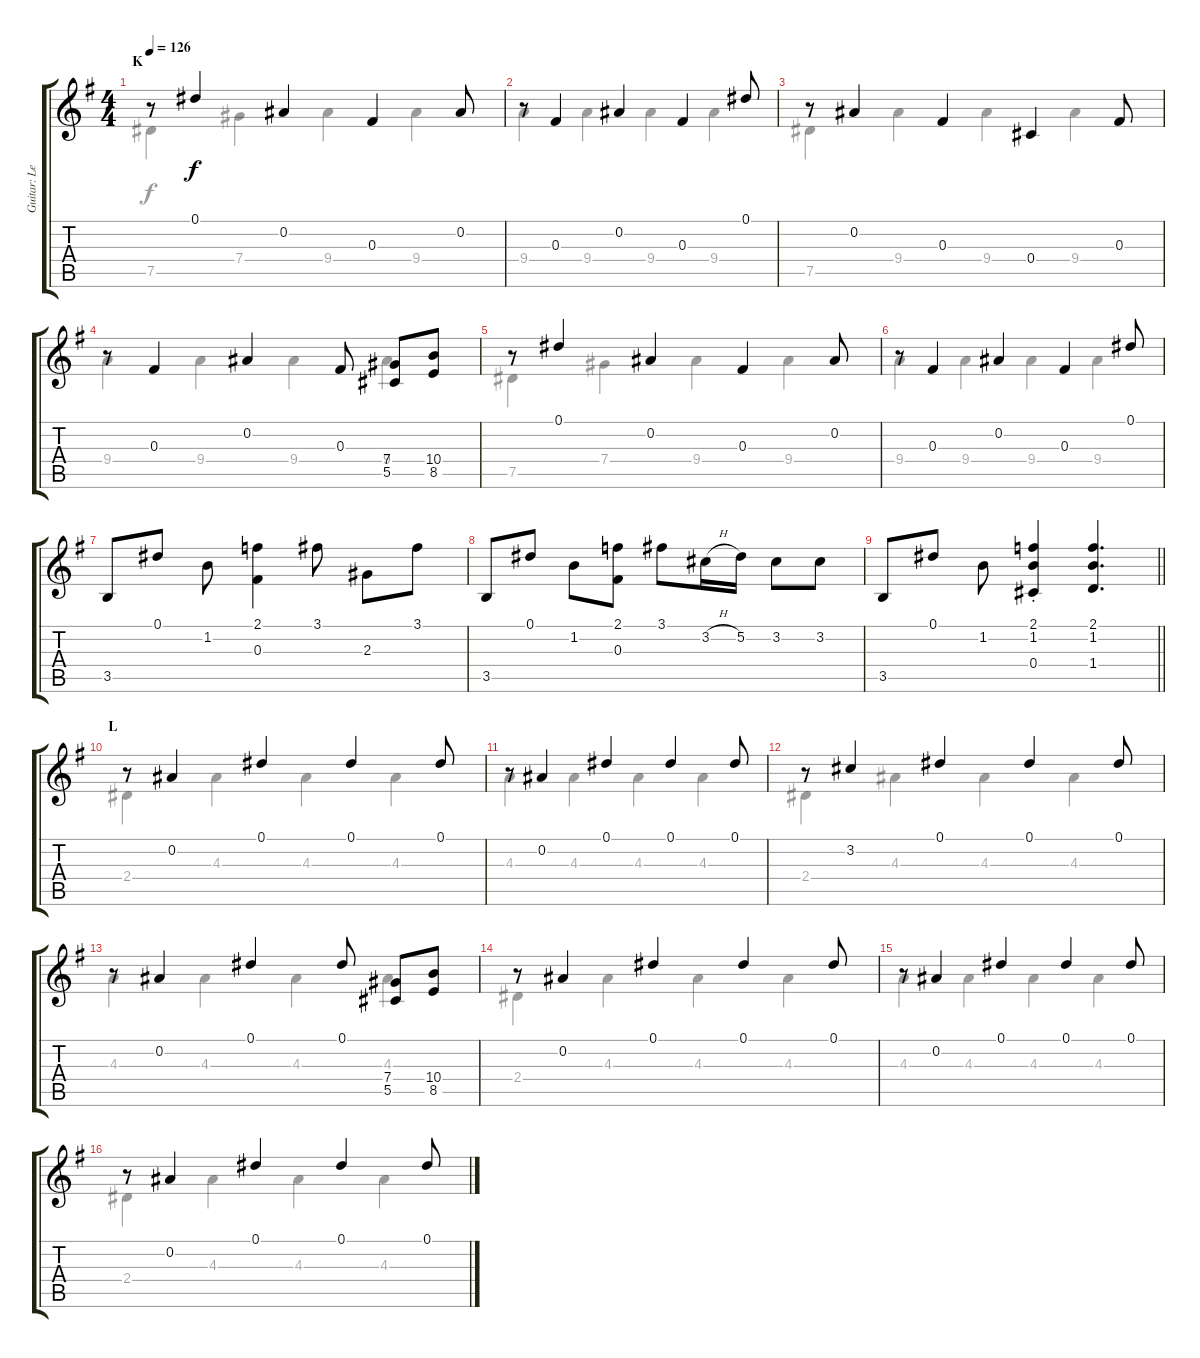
\track ("Guitar: Lead" "Guitar: Le") {instrument acousticguitarsteel}
\staff {score tabs}
\tuning (Eb4 Bb3 Gb3 Db3 Ab2 Eb2) {hide}
\voice
\ts (4 4)
\section ("" "K")
\tempo 126
\clef g2
\ks g
r.8{dy f} 0.1.4 0.2.4 0.3.4 0.2.8 |
r.8 0.3.4 0.2.4 0.3.4 0.1.8 |
r.8 0.2.4 0.3.4 0.4.4 0.3.8 |
r.8 0.3.4 0.2.4 0.3.8 (7.4 5.5).8 (10.4 8.5).8 |
r.8 0.1.4 0.2.4 0.3.4 0.2.8 |
r.8 0.3.4 0.2.4 0.3.4 0.1.8 |
3.5.8 0.1.8 1.2.8 (2.1 0.3).4 3.1.8 2.3.8 3.1.8 |
3.5.8 0.1.8 1.2.8 (2.1 0.3).8 3.1.8 3.2{h}.16 5.2.16 3.2.8 3.2.8 |
\barLineRight lightlight
3.5.8 0.1.8 1.2.8 (2.1{st} 1.2{st} 0.4{st}).4 (2.1 1.2 1.4).4{d} |
\section ("" "L")
r.8 0.2.4 0.1.4 0.1.4 0.1.8 |
r.8 0.2.4 0.1.4 0.1.4 0.1.8 |
r.8 3.2.4 0.1.4 0.1.4 0.1.8 |
r.8 0.2.4 0.1.4 0.1.8 (7.4 5.5).8 (10.4 8.5).8 |
r.8 0.2.4 0.1.4 0.1.4 0.1.8 |
r.8 0.2.4 0.1.4 0.1.4 0.1.8 |
r.8 0.2.4 0.1.4 0.1.4 0.1.8
\voice
\clef g2
\ottava regular
\simile none
\ks g
7.5.4{dy f} 7.4.4 9.4.4 9.4.4 |
9.4.4 9.4.4 9.4.4 9.4.4 |
7.5.4 9.4.4 9.4.4 9.4.4 |
9.4.4 9.4.4 9.4.4 9.4.4 |
7.5.4 7.4.4 9.4.4 9.4.4 |
9.4.4 9.4.4 9.4.4 9.4.4 |
|
|
\barLineRight lightlight
|
2.4.4 4.3.4 4.3.4 4.3.4 |
4.3.4 4.3.4 4.3.4 4.3.4 |
2.4.4 4.3.4 4.3.4 4.3.4 |
4.3.4 4.3.4 4.3.4 4.3.4 |
2.4.4 4.3.4 4.3.4 4.3.4 |
4.3.4 4.3.4 4.3.4 4.3.4 |
2.4.4 4.3.4 4.3.4 4.3.4
